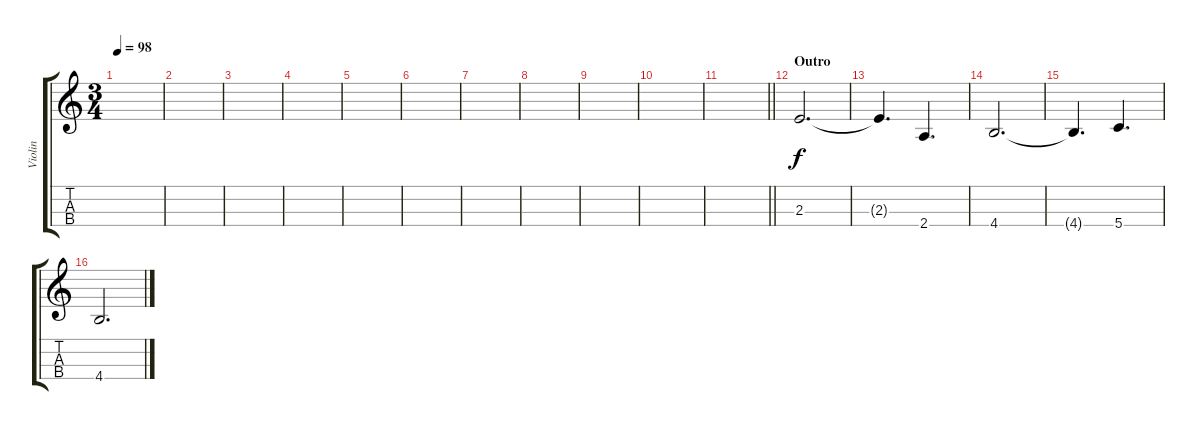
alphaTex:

\track ("Violin" "Violin") {instrument violin}
\staff {score tabs}
\tuning (E5 A4 D4 G3) {hide}
\ts (3 4)
\tempo 98
\clef g2
\ks c
|
|
|
|
|
|
|
|
|
|
\barLineRight lightlight
|
\section ("" "Outro")
2.3.2{d} |
2.3{t}.4{d} 2.4.4{d} |
4.4.2{d} |
4.4{t}.4{d} 5.4.4{d} |
4.4.2{d}
